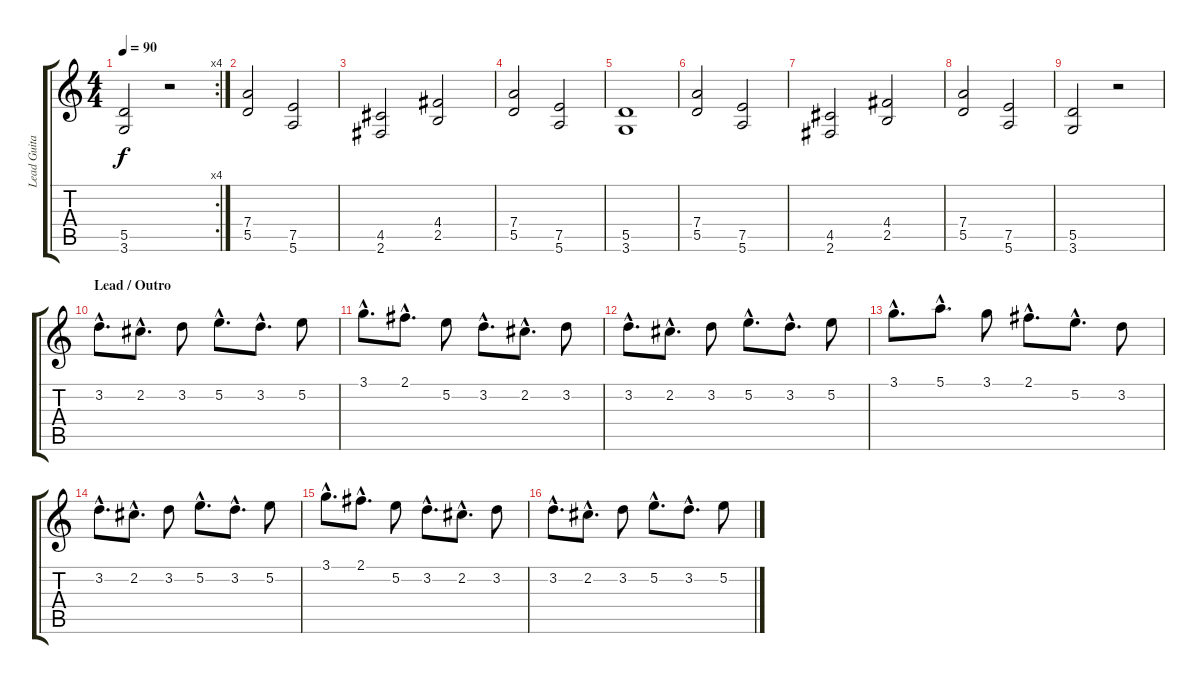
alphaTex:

\track ("Lead Guitar" "Lead Guita") {instrument acousticguitarsteel}
\staff {score tabs}
\tuning (E4 B3 G3 D3 A2 E2) {hide}
\rc 4
\ts (4 4)
\tempo 90
\clef g2
\ks c
(5.5 3.6).2{dy f} r.2 |
(7.4 5.5).2 (7.5 5.6).2 |
(4.5 2.6).2 (4.4 2.5).2 |
(7.4 5.5).2 (7.5 5.6).2 |
(5.5 3.6).1 |
(7.4 5.5).2 (7.5 5.6).2 |
(4.5 2.6).2 (4.4 2.5).2 |
(7.4 5.5).2 (7.5 5.6).2 |
(5.5 3.6).2 r.2 |
\section ("" "Lead / Outro")
3.2{hac}.8{d instrument overdrivenguitar} 2.2{hac}.8{d} 3.2.8 5.2{hac}.8{d} 3.2{hac}.8{d} 5.2.8 |
3.1{hac}.8{d} 2.1{hac}.8{d} 5.2.8 3.2{hac}.8{d} 2.2{hac}.8{d} 3.2.8 |
3.2{hac}.8{d} 2.2{hac}.8{d} 3.2.8 5.2{hac}.8{d} 3.2{hac}.8{d} 5.2.8 |
3.1{hac}.8{d} 5.1{hac}.8{d} 3.1.8 2.1{hac}.8{d} 5.2{hac}.8{d} 3.2.8 |
3.2{hac}.8{d instrument overdrivenguitar} 2.2{hac}.8{d} 3.2.8 5.2{hac}.8{d} 3.2{hac}.8{d} 5.2.8 |
3.1{hac}.8{d} 2.1{hac}.8{d} 5.2.8 3.2{hac}.8{d} 2.2{hac}.8{d} 3.2.8 |
3.2{hac}.8{d} 2.2{hac}.8{d} 3.2.8 5.2{hac}.8{d} 3.2{hac}.8{d} 5.2.8
